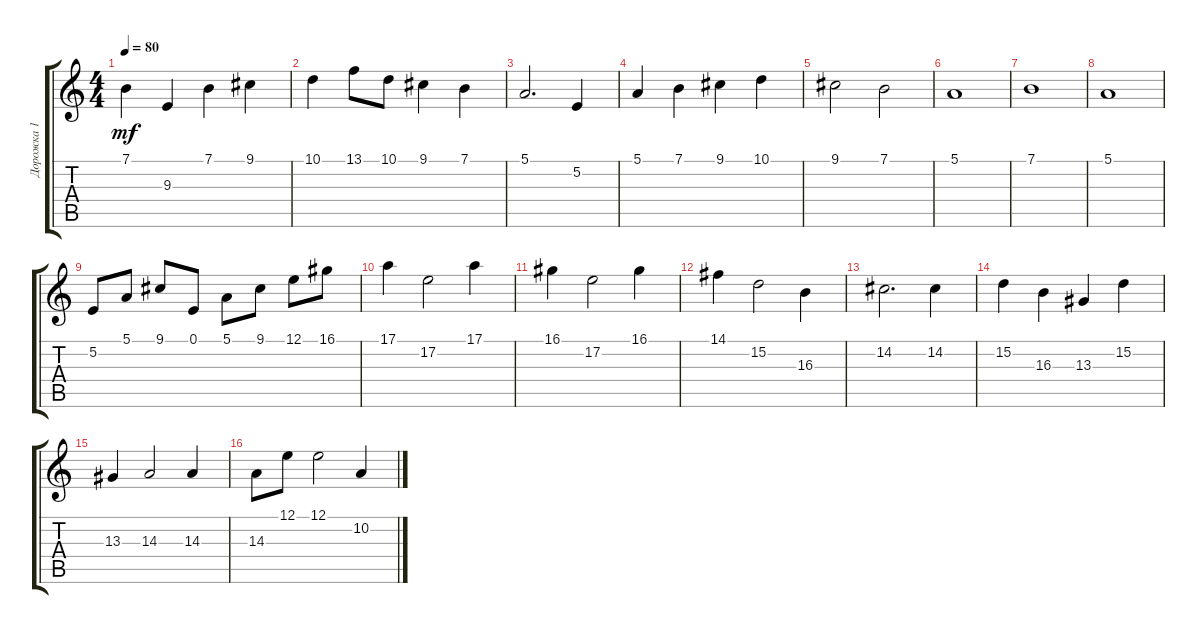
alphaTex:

\track ("Дорожка 1" "Дорожка 1") {instrument celesta}
\staff {score tabs}
\tuning (E4 B3 G3 D3 A2 E2) {hide}
\ts (4 4)
\tempo 80
\clef g2
\ks c
7.1.4{dy mf} 9.3.4 7.1.4 9.1.4 |
10.1.4 13.1.8 10.1.8 9.1.4 7.1.4 |
5.1.2{d} 5.2.4 |
5.1.4 7.1.4 9.1.4 10.1.4 |
9.1.2 7.1.2 |
5.1.1 |
7.1.1 |
5.1.1 |
5.2.8 5.1.8 9.1.8 0.1.8 5.1.8 9.1.8 12.1.8 16.1.8 |
17.1.4 17.2.2 17.1.4 |
16.1.4 17.2.2 16.1.4 |
14.1.4 15.2.2 16.3.4 |
14.2.2{d} 14.2.4 |
15.2.4 16.3.4 13.3.4 15.2.4 |
13.3.4 14.3.2 14.3.4 |
14.3.8 12.1.8 12.1.2 10.2.4
